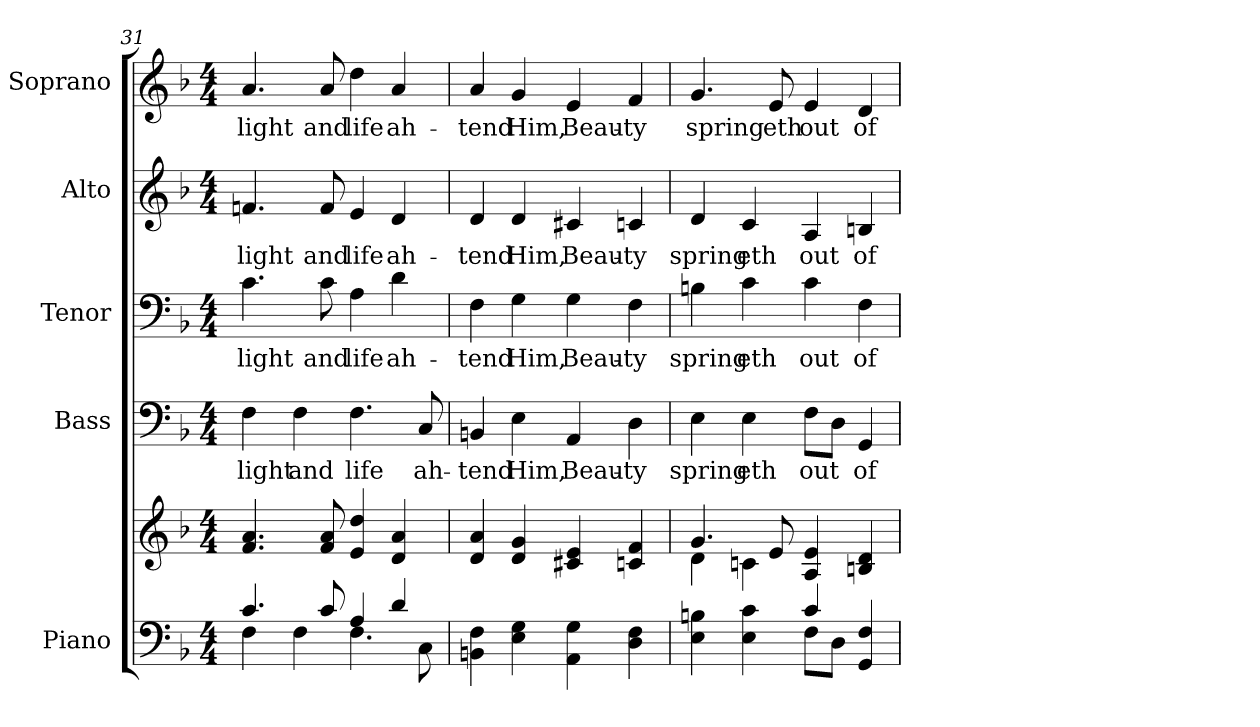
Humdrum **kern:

**kern	**kern	**kern	**text	**kern	**text	**kern	**text	**kern	**text
*part5	*part5	*part4	*part4	*part3	*part3	*part2	*part2	*part1	*part1
*staff6	*staff5	*staff4	*staff4	*staff3	*staff3	*staff2	*staff2	*staff1	*staff1
*I"Piano	*	*I"Bass	*	*I"Tenor	*	*I"Alto	*	*I"Soprano	*
*I'Pno.	*	*I'B.	*	*I'T.	*	*I'A.	*	*I'S.	*
!!LO:PB:g=z
*clefF4	*clefG2	*clefF4	*	*clefF4	*	*clefG2	*	*clefG2	*
*k[b-]	*k[b-]	*k[b-]	*	*k[b-]	*	*k[b-]	*	*k[b-]	*
*F:	*F:	*F:	*	*F:	*	*F:	*	*F:	*
*M4/4	*M4/4	*M4/4	*	*M4/4	*	*M4/4	*	*M4/4	*
=31	=31	=31	=31	=31	=31	=31	=31	=31	=31
*^	*	*	*	*	*	*	*	*	*
!	!	!	!	!LO:LY:b:color=#000000	!	!	!	!	!	!
!	!	!	!	!	!	!LO:LY:b:color=#000000	!	!	!	!
!	!	!	!	!	!	!	!	!LO:LY:b:color=#000000	!	!
!	!	!	!	!	!	!	!	!	!	!LO:LY:b:color=#000000
4.ci/	4Fi\	4.fi/ 4.ai	4Fi\	light	4.ci\	light	4.fni/	light	4.ai/	light
!	!	!	!	!LO:LY:b:color=#000000	!	!	!	!	!	!
.	4Fi\	.	4Fi\	and	.	.	.	.	.	.
!	!	!	!	!	!	!LO:LY:b:color=#000000	!	!	!	!
!	!	!	!	!	!	!	!	!LO:LY:b:color=#000000	!	!
!	!	!	!	!	!	!	!	!	!	!LO:LY:b:color=#000000
8ci/	.	8fi/ 8ai	.	.	8ci\	and	8fi/	and	8ai/	and
!	!	!	!	!LO:LY:b:color=#000000	!	!	!	!	!	!
!	!	!	!	!	!	!LO:LY:b:color=#000000	!	!	!	!
!	!	!	!	!	!	!	!	!LO:LY:b:color=#000000	!	!
!	!	!	!	!	!	!	!	!	!	!LO:LY:b:color=#000000
4Ai/	4.Fi\	4ei/ 4ddi	4.Fi\	life	4Ai\	life	4ei/	life	4ddi\	life
!	!	!	!	!	!	!LO:LY:b:color=#000000	!	!	!	!
!	!	!	!	!	!	!	!	!LO:LY:b:color=#000000	!	!
!	!	!	!	!	!	!	!	!	!	!LO:LY:b:color=#000000
4di/	.	4di/ 4ai	.	.	4di\	ah-	4di/	ah-	4ai/	ah-
!	!	!	!	!LO:LY:b:color=#000000	!	!	!	!	!	!
.	8Ci\	.	8Ci/	ah-	.	.	.	.	.	.
*v	*v	*	*	*	*	*	*	*	*	*
=32	=32	=32	=32	=32	=32	=32	=32	=32	=32
*^	*	*	*	*	*	*	*	*	*
!	!	!	!	!LO:LY:b:color=#000000	!	!	!	!	!	!
*v	*v	*	*	*	*	*	*	*	*	*
*^	*	*	*	*	*	*	*	*	*
!	!	!	!	!	!	!LO:LY:b:color=#000000	!	!	!	!
*v	*v	*	*	*	*	*	*	*	*	*
*^	*	*	*	*	*	*	*	*	*
!	!	!	!	!	!	!	!	!LO:LY:b:color=#000000	!	!
*v	*v	*	*	*	*	*	*	*	*	*
*^	*	*	*	*	*	*	*	*	*
!	!	!	!	!	!	!	!	!	!	!LO:LY:b:color=#000000
*v	*v	*	*	*	*	*	*	*	*	*
4BBni\ 4Fi	4di/ 4ai	4BBni/	-tend	4Fi\	-tend	4di/	-tend	4ai/	-tend
!	!	!	!LO:LY:b:color=#000000	!	!	!	!	!	!
!	!	!	!	!	!LO:LY:b:color=#000000	!	!	!	!
!	!	!	!	!	!	!	!LO:LY:b:color=#000000	!	!
!	!	!	!	!	!	!	!	!	!LO:LY:b:color=#000000
4Ei\ 4Gi	4di/ 4gi	4Ei\	Him,	4Gi\	Him,	4di/	Him,	4gi/	Him,
!	!	!	!LO:LY:b:color=#000000	!	!	!	!	!	!
!	!	!	!	!	!LO:LY:b:color=#000000	!	!	!	!
!	!	!	!	!	!	!	!LO:LY:b:color=#000000	!	!
!	!	!	!	!	!	!	!	!	!LO:LY:b:color=#000000
4AAi\ 4Gi	4c#Xi/ 4ei	4AAi/	Beau-	4Gi\	Beau-	4c#Xi/	Beau-	4ei/	Beau-
!	!	!	!LO:LY:b:color=#000000	!	!	!	!	!	!
!	!	!	!	!	!LO:LY:b:color=#000000	!	!	!	!
!	!	!	!	!	!	!	!LO:LY:b:color=#000000	!	!
!	!	!	!	!	!	!	!	!	!LO:LY:b:color=#000000
4Di\ 4Fi	4cni/ 4fi	4Di\	-ty	4Fi\	-ty	4cni/	-ty	4fi/	-ty
!!LO:PB:g=z
=33	=33	=33	=33	=33	=33	=33	=33	=33	=33
*^	*^	*	*	*	*	*	*	*	*
!	!	!	!	!	!LO:LY:b:color=#000000	!	!	!	!	!	!
!	!	!	!	!	!	!	!LO:LY:b:color=#000000	!	!	!	!
!	!	!	!	!	!	!	!	!	!LO:LY:b:color=#000000	!	!
!	!	!	!	!	!	!	!	!	!	!	!LO:LY:b:color=#000000
4Ei\ 4Bni	2ryy	4.gi/	4di\	4Ei\	spring	4Bni\	spring	4di/	spring	4.gi/	spring
!	!	!	!	!	!LO:LY:b:color=#000000	!	!	!	!	!	!
!	!	!	!	!	!	!	!LO:LY:b:color=#000000	!	!	!	!
!	!	!	!	!	!	!	!	!	!LO:LY:b:color=#000000	!	!
4Ei\ 4ci	.	.	4cni\	4Ei\	eth	4ci\	eth	4ci/	eth	.	.
!	!	!	!	!	!	!	!	!	!	!	!LO:LY:b:color=#000000
.	.	8ei/	.	.	.	.	.	.	.	8ei/	eth
!	!	!	!	!	!LO:LY:b:color=#000000	!	!	!	!	!	!
!	!	!	!	!	!	!	!LO:LY:b:color=#000000	!	!	!	!
!	!	!	!	!	!	!	!	!	!LO:LY:b:color=#000000	!	!
!	!	!	!	!	!	!	!	!	!	!	!LO:LY:b:color=#000000
4ci/	8Fi\L	4Ai/ 4ei	2ryy	8Fi\L	out	4ci\	out	4Ai/	out	4ei/	out
.	8Di\J	.	.	8Di\J	.	.	.	.	.	.	.
!	!	!	!	!	!LO:LY:b:color=#000000	!	!	!	!	!	!
!	!	!	!	!	!	!	!LO:LY:b:color=#000000	!	!	!	!
!	!	!	!	!	!	!	!	!	!LO:LY:b:color=#000000	!	!
!	!	!	!	!	!	!	!	!	!	!	!LO:LY:b:color=#000000
4GGi/ 4Fi	4ryy	4Bni/ 4di	.	4GGi/	of	4Fi\	of	4Bni/	of	4di/	of
*v	*v	*	*	*	*	*	*	*	*	*	*
*	*v	*v	*	*	*	*	*	*	*	*
=	=	=	=	=	=	=	=	=	=
*-	*-	*-	*-	*-	*-	*-	*-	*-	*-
